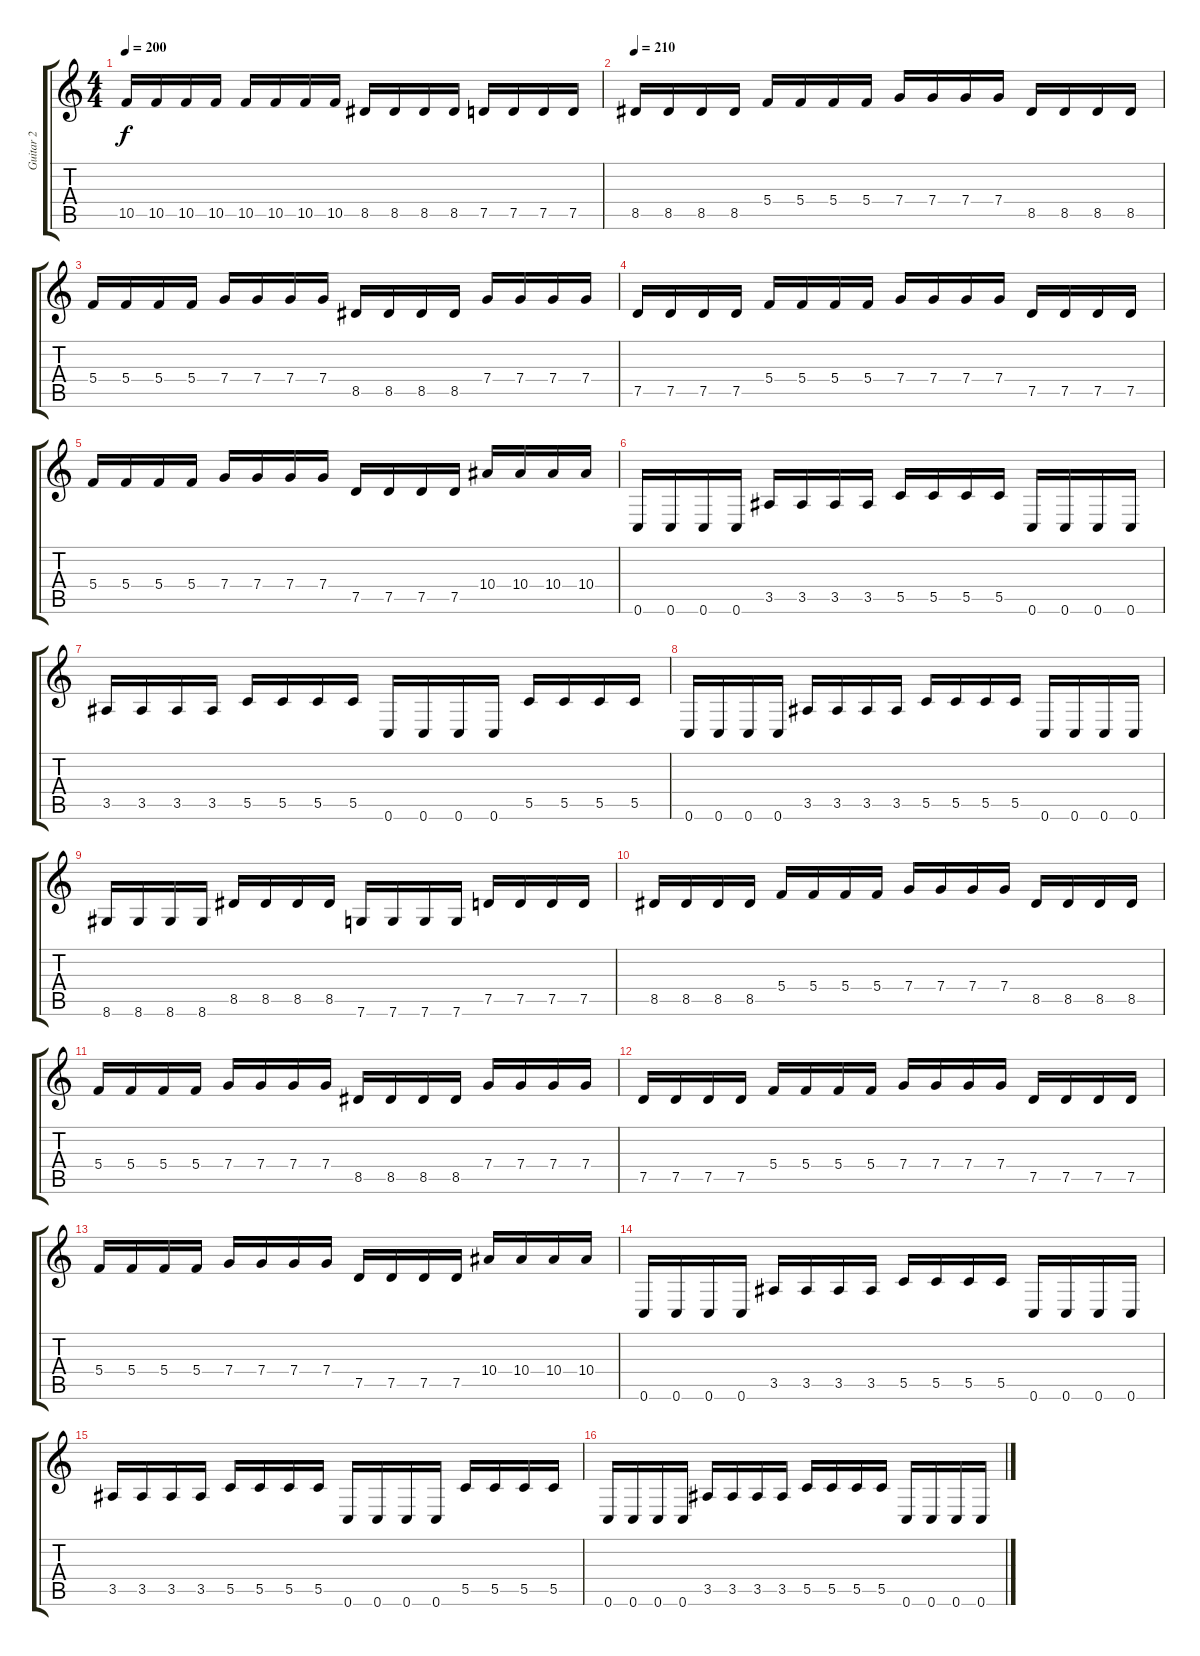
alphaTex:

\track ("Guitar 2" "Guitar 2") {instrument distortionguitar}
\staff {score tabs}
\tuning (D4 A3 F3 C3 G2 C2) {hide}
\ts (4 4)
\tempo 200
\clef g2
\ks c
10.5.16{dy f} 10.5.16 10.5.16 10.5.16 10.5.16 10.5.16 10.5.16 10.5.16 8.5.16 8.5.16 8.5.16 8.5.16 7.5.16 7.5.16 7.5.16 7.5.16 |
\tempo 210
8.5.16 8.5.16 8.5.16 8.5.16 5.4.16 5.4.16 5.4.16 5.4.16 7.4.16 7.4.16 7.4.16 7.4.16 8.5.16 8.5.16 8.5.16 8.5.16 |
5.4.16 5.4.16 5.4.16 5.4.16 7.4.16 7.4.16 7.4.16 7.4.16 8.5.16 8.5.16 8.5.16 8.5.16 7.4.16 7.4.16 7.4.16 7.4.16 |
7.5.16 7.5.16 7.5.16 7.5.16 5.4.16 5.4.16 5.4.16 5.4.16 7.4.16 7.4.16 7.4.16 7.4.16 7.5.16 7.5.16 7.5.16 7.5.16 |
5.4.16 5.4.16 5.4.16 5.4.16 7.4.16 7.4.16 7.4.16 7.4.16 7.5.16 7.5.16 7.5.16 7.5.16 10.4.16 10.4.16 10.4.16 10.4.16 |
0.6.16 0.6.16 0.6.16 0.6.16 3.5.16 3.5.16 3.5.16 3.5.16 5.5.16 5.5.16 5.5.16 5.5.16 0.6.16 0.6.16 0.6.16 0.6.16 |
3.5.16 3.5.16 3.5.16 3.5.16 5.5.16 5.5.16 5.5.16 5.5.16 0.6.16 0.6.16 0.6.16 0.6.16 5.5.16 5.5.16 5.5.16 5.5.16 |
0.6.16 0.6.16 0.6.16 0.6.16 3.5.16 3.5.16 3.5.16 3.5.16 5.5.16 5.5.16 5.5.16 5.5.16 0.6.16 0.6.16 0.6.16 0.6.16 |
8.6.16 8.6.16 8.6.16 8.6.16 8.5.16 8.5.16 8.5.16 8.5.16 7.6.16 7.6.16 7.6.16 7.6.16 7.5.16 7.5.16 7.5.16 7.5.16 |
8.5.16 8.5.16 8.5.16 8.5.16 5.4.16 5.4.16 5.4.16 5.4.16 7.4.16 7.4.16 7.4.16 7.4.16 8.5.16 8.5.16 8.5.16 8.5.16 |
5.4.16 5.4.16 5.4.16 5.4.16 7.4.16 7.4.16 7.4.16 7.4.16 8.5.16 8.5.16 8.5.16 8.5.16 7.4.16 7.4.16 7.4.16 7.4.16 |
7.5.16 7.5.16 7.5.16 7.5.16 5.4.16 5.4.16 5.4.16 5.4.16 7.4.16 7.4.16 7.4.16 7.4.16 7.5.16 7.5.16 7.5.16 7.5.16 |
5.4.16 5.4.16 5.4.16 5.4.16 7.4.16 7.4.16 7.4.16 7.4.16 7.5.16 7.5.16 7.5.16 7.5.16 10.4.16 10.4.16 10.4.16 10.4.16 |
0.6.16 0.6.16 0.6.16 0.6.16 3.5.16 3.5.16 3.5.16 3.5.16 5.5.16 5.5.16 5.5.16 5.5.16 0.6.16 0.6.16 0.6.16 0.6.16 |
3.5.16 3.5.16 3.5.16 3.5.16 5.5.16 5.5.16 5.5.16 5.5.16 0.6.16 0.6.16 0.6.16 0.6.16 5.5.16 5.5.16 5.5.16 5.5.16 |
0.6.16 0.6.16 0.6.16 0.6.16 3.5.16 3.5.16 3.5.16 3.5.16 5.5.16 5.5.16 5.5.16 5.5.16 0.6.16 0.6.16 0.6.16 0.6.16
